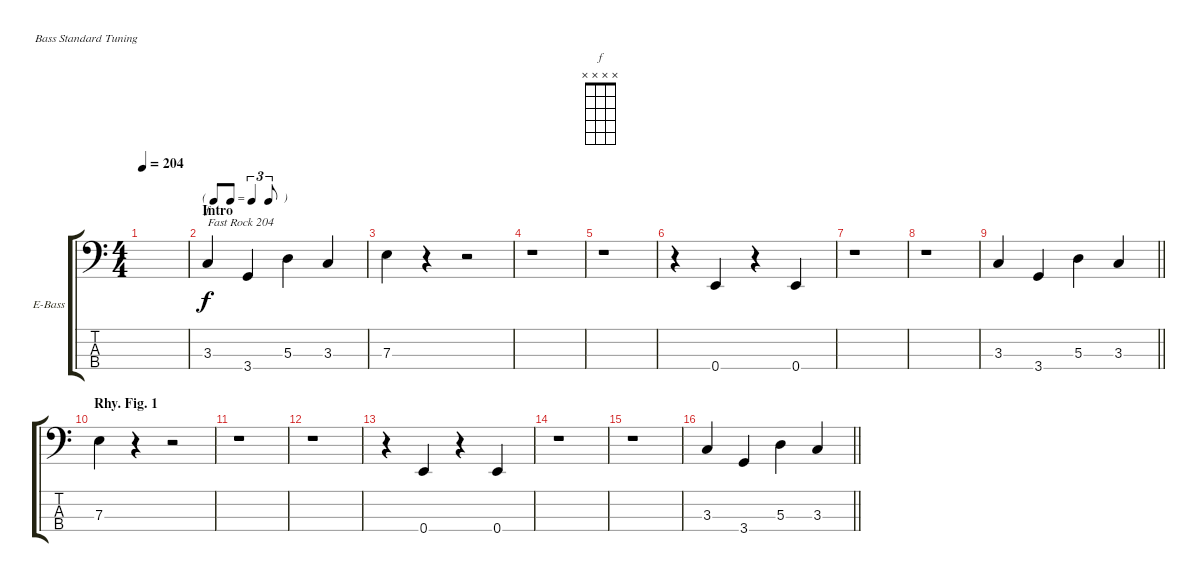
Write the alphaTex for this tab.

\bracketExtendMode groupsimilarinstruments
\firstSystemTrackNameOrientation horizontal
\otherSystemsTrackNameOrientation horizontal
\track ("Bass" "E-Bass") {instrument electricbassfinger}
\staff {score tabs}
\tuning (G2 D2 A1 E1)
\chord ("f" x x x x)
\ts (4 4)
\beaming (8 2 2 2 2)
\tempo 204
\clef f4
\ks c
|
\tf triplet8th
\section ("" "Intro")
3.3.4{ch "f" txt "Fast Rock 204"} 3.4.4 5.3.4 3.3.4 |
7.3.4 r.4 r.2 |
r.1 |
r.1 |
r.4 0.4.4 r.4 0.4.4 |
r.1 |
r.1 |
\barLineRight lightlight
3.3.4 3.4.4 5.3.4 3.3.4 |
\section ("" "Rhy. Fig. 1")
7.3.4 r.4 r.2 |
r.1 |
r.1 |
r.4 0.4.4 r.4 0.4.4 |
r.1 |
r.1 |
\barLineRight lightlight
3.3.4 3.4.4 5.3.4 3.3.4
